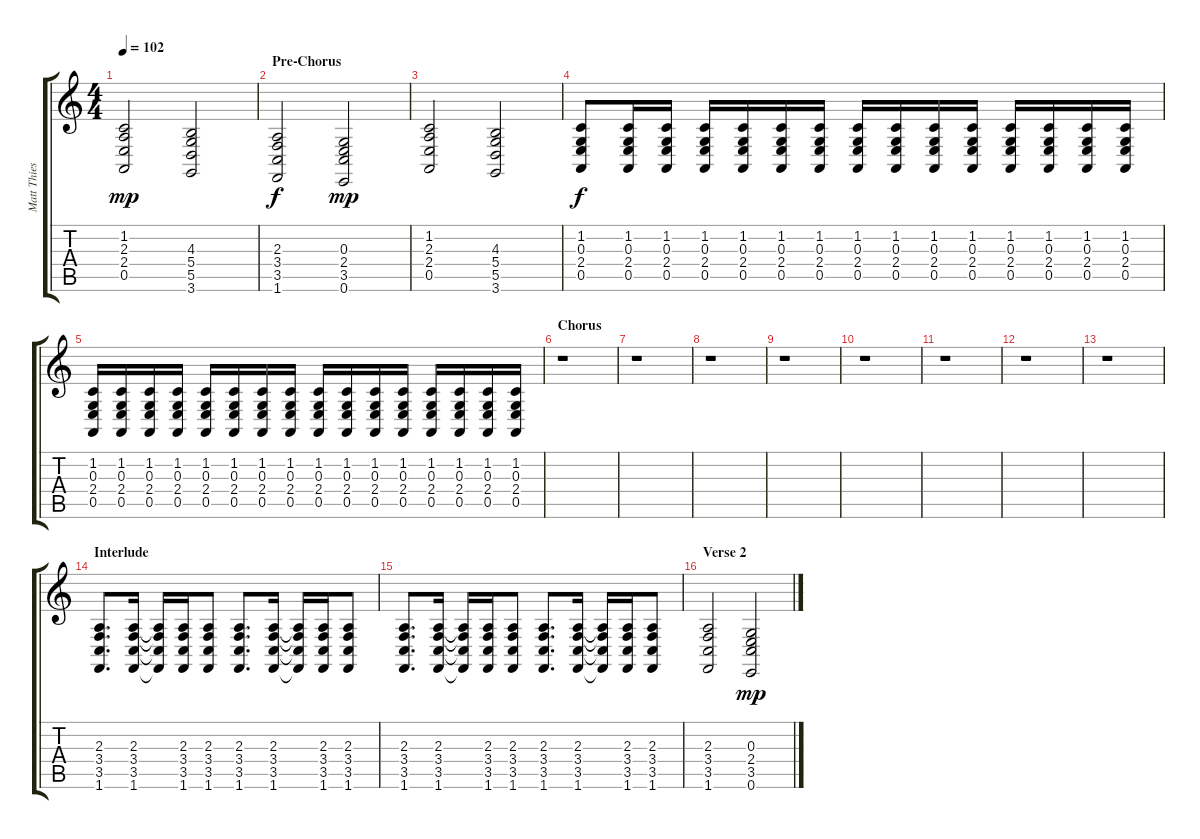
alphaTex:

\track ("Matt Thiessen (Piano L/H)" "Matt Thies") {instrument acousticgrandpiano}
\staff {score tabs}
\tuning (E4 B3 G3 D3 A2 E2) {hide}
\ts (4 4)
\tempo 102
\clef g2
\ks c
(1.2 2.3 2.4 0.5).2{dy mp} (4.3 5.4 5.5 3.6).2 |
\section ("" "Pre-Chorus")
(2.3 3.4 3.5 1.6).2{dy f} (0.3 2.4 3.5 0.6).2{dy mp} |
(1.2 2.3 2.4 0.5).2 (4.3 5.4 5.5 3.6).2 |
(1.2 0.3 2.4 0.5).8{dy f} (1.2 0.3 2.4 0.5).16 (1.2 0.3 2.4 0.5).16 (1.2 0.3 2.4 0.5).16 (1.2 0.3 2.4 0.5).16 (1.2 0.3 2.4 0.5).16 (1.2 0.3 2.4 0.5).16 (1.2 0.3 2.4 0.5).16 (1.2 0.3 2.4 0.5).16 (1.2 0.3 2.4 0.5).16 (1.2 0.3 2.4 0.5).16 (1.2 0.3 2.4 0.5).16 (1.2 0.3 2.4 0.5).16 (1.2 0.3 2.4 0.5).16 (1.2 0.3 2.4 0.5).16 |
(1.2 0.3 2.4 0.5).16 (1.2 0.3 2.4 0.5).16 (1.2 0.3 2.4 0.5).16 (1.2 0.3 2.4 0.5).16 (1.2 0.3 2.4 0.5).16 (1.2 0.3 2.4 0.5).16 (1.2 0.3 2.4 0.5).16 (1.2 0.3 2.4 0.5).16 (1.2 0.3 2.4 0.5).16 (1.2 0.3 2.4 0.5).16 (1.2 0.3 2.4 0.5).16 (1.2 0.3 2.4 0.5).16 (1.2 0.3 2.4 0.5).16 (1.2 0.3 2.4 0.5).16 (1.2 0.3 2.4 0.5).16 (1.2 0.3 2.4 0.5).16 |
\section ("" "Chorus")
r.1 |
r.1 |
r.1 |
r.1 |
r.1 |
r.1 |
r.1 |
r.1 |
\section ("" "Interlude")
(2.3 3.4 3.5 1.6).8{d} (2.3 3.4 3.5 1.6).16 (2.3{t} 3.4{t} 3.5{t} 1.6{t}).16 (2.3 3.4 3.5 1.6).16 (2.3 3.4 3.5 1.6).8 (2.3 3.4 3.5 1.6).8{d} (2.3 3.4 3.5 1.6).16 (2.3{t} 3.4{t} 3.5{t} 1.6{t}).16 (2.3 3.4 3.5 1.6).16 (2.3 3.4 3.5 1.6).8 |
(2.3 3.4 3.5 1.6).8{d} (2.3 3.4 3.5 1.6).16 (2.3{t} 3.4{t} 3.5{t} 1.6{t}).16 (2.3 3.4 3.5 1.6).16 (2.3 3.4 3.5 1.6).8 (2.3 3.4 3.5 1.6).8{d} (2.3 3.4 3.5 1.6).16 (2.3{t} 3.4{t} 3.5{t} 1.6{t}).16 (2.3 3.4 3.5 1.6).16 (2.3 3.4 3.5 1.6).8 |
\section ("" "Verse 2")
(2.3 3.4 3.5 1.6).2 (0.3 2.4 3.5 0.6).2{dy mp}
